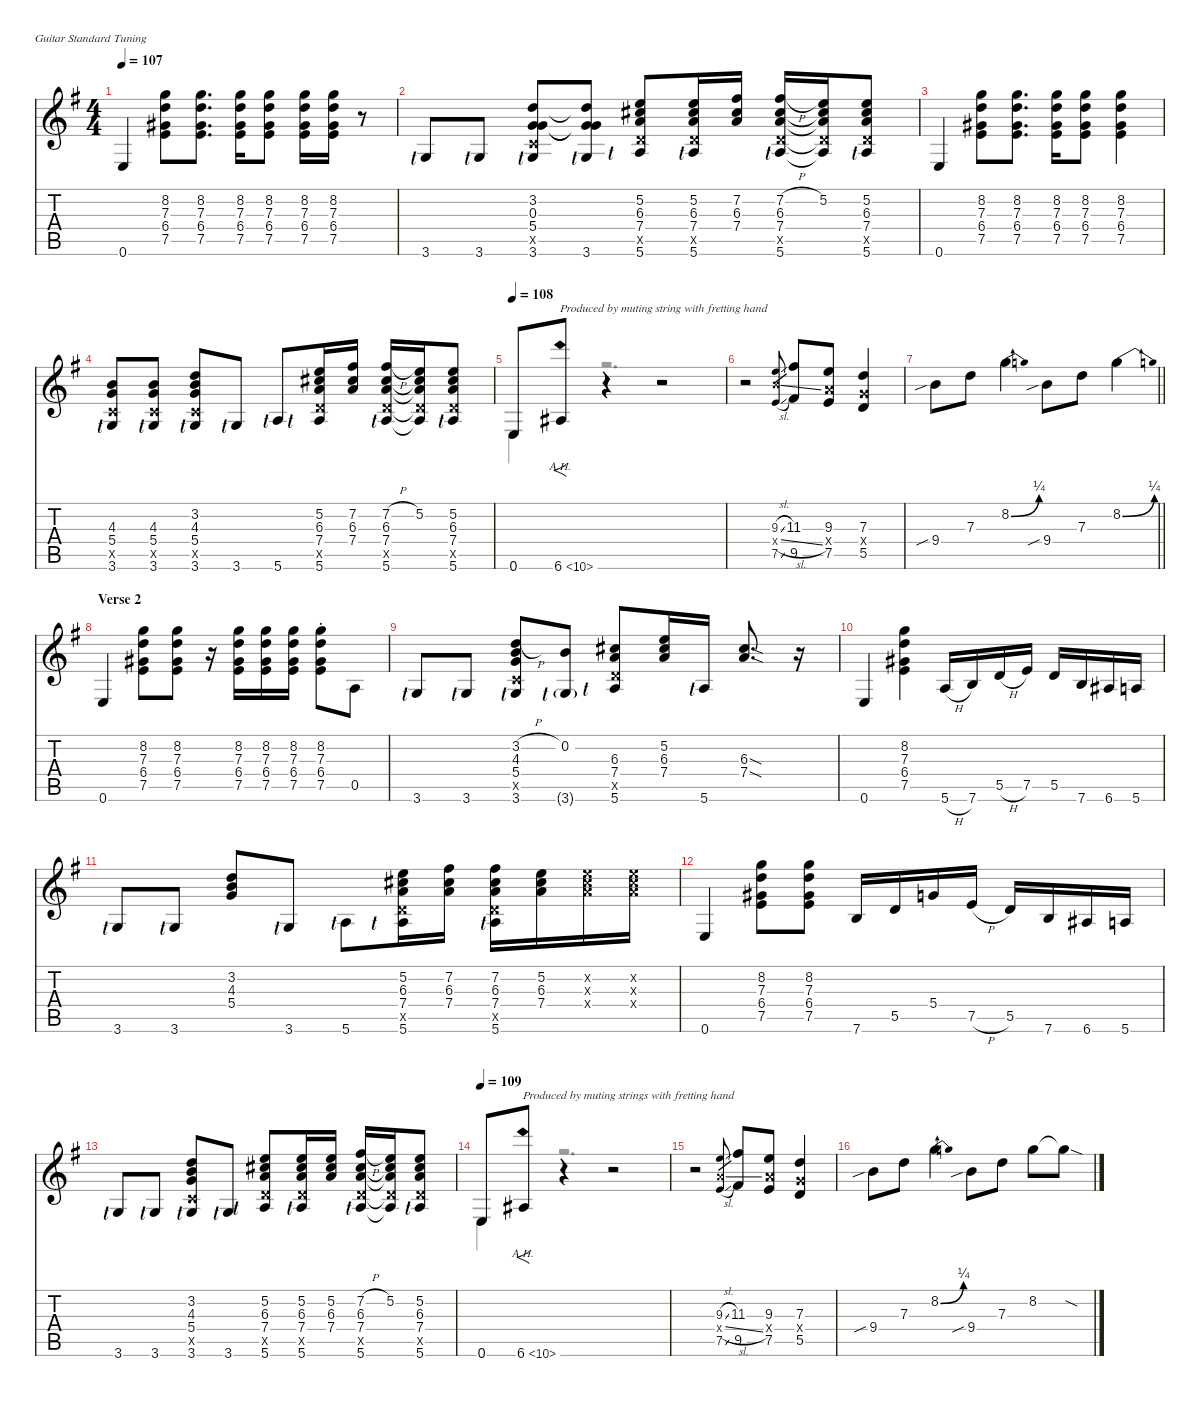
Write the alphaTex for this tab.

\defaultSystemsLayout 4
\hideDynamics
\bracketExtendMode nobrackets
\singleTrackTrackNamePolicy hidden
\multiTrackTrackNamePolicy hidden
\firstSystemTrackNameMode fullname
\firstSystemTrackNameOrientation horizontal
\otherSystemsTrackNameOrientation horizontal
\track ("Guitar: Jimi Hendrix (Fuzz Face) " "od.guit.") {instrument overdrivenguitar}
\staff {score tabs}
\tuning (E4 B3 G3 D3 A2 E2)
\voice
\ts (4 4)
\tempo 107
\clef g2
\ks g
0.6{acc forcenatural}.4{dy mf beam Up} (8.2{acc forcenatural} 7.3{acc forcenatural} 6.4{acc #} 7.5{acc forcenatural}).8{beam Down} (8.2{acc forcenatural} 7.3{acc forcenatural} 6.4{acc #} 7.5{acc forcenatural}).8{d beam Down} (8.2{acc forcenatural} 7.3{acc forcenatural} 6.4{acc #} 7.5{acc forcenatural}).16{beam Down} (8.2{acc forcenatural} 7.3{acc forcenatural} 6.4{acc #} 7.5{acc forcenatural}).8{beam Down} (8.2{acc forcenatural} 7.3{acc forcenatural} 6.4{acc #} 7.5{acc forcenatural}).16{beam Down} (8.2{acc forcenatural} 7.3{acc forcenatural} 6.4{acc #} 7.5{acc forcenatural}).16{beam Down} r.8{beam Down} |
3.6{lf 1 acc forcenatural}.8{beam Up} 3.6{lf 1 acc forcenatural}.8{beam Up} (3.2{acc forcenatural} 0.3{acc forcenatural} 5.4{acc forcenatural} 3.5{x acc forcenatural} 3.6{lf 1 acc forcenatural}).8{beam Up} (3.2{t acc forcenatural} 0.3{t acc forcenatural} 5.4{t acc forcenatural} 3.6{lf 1 acc forcenatural}).8{dy f beam Up} (5.2{acc forcenatural} 6.3{acc #} 7.4{acc forcenatural} 5.5{x acc forcenatural} 5.6{lf 1 acc forcenatural}).8{dy mf beam Up} (5.2{acc forcenatural} 6.3{acc #} 7.4{acc forcenatural} 5.5{x acc forcenatural} 5.6{lf 1 acc forcenatural}).16{beam Up} (7.2{acc #} 6.3{acc #} 7.4{acc forcenatural}).16{beam Up} (7.2{h acc #} 6.3{acc #} 7.4{acc forcenatural} 5.5{x acc forcenatural} 5.6{lf 1 acc forcenatural}).16{beam Up} (5.2{acc forcenatural} 6.3{t acc #} 7.4{t acc forcenatural} 5.5{x t acc forcenatural} 5.6{t acc forcenatural}).16{beam Up} (5.2{acc forcenatural} 6.3{acc #} 7.4{acc forcenatural} 5.5{x acc forcenatural} 5.6{lf 1 acc forcenatural}).8{beam Up} |
0.6{acc forcenatural}.4{beam Up} (8.2{acc forcenatural} 7.3{acc forcenatural} 6.4{acc #} 7.5{acc forcenatural}).8{beam Down} (8.2{acc forcenatural} 7.3{acc forcenatural} 6.4{acc #} 7.5{acc forcenatural}).8{d beam Down} (8.2{acc forcenatural} 7.3{acc forcenatural} 6.4{acc #} 7.5{acc forcenatural}).16{beam Down} (8.2{acc forcenatural} 7.3{acc forcenatural} 6.4{acc #} 7.5{acc forcenatural}).8{beam Down} (8.2{acc forcenatural} 7.3{acc forcenatural} 6.4{acc #} 7.5{acc forcenatural}).4{beam Down} |
(4.3{acc forcenatural} 5.4{acc forcenatural} 3.5{x acc forcenatural} 3.6{lf 1 acc forcenatural}).8{beam Up} (4.3{acc forcenatural} 5.4{acc forcenatural} 3.5{x acc forcenatural} 3.6{lf 1 acc forcenatural}).8{beam Up} (3.2{acc forcenatural} 4.3{acc forcenatural} 5.4{acc forcenatural} 3.5{x acc forcenatural} 3.6{lf 1 acc forcenatural}).8{beam Up} 3.6{lf 1 acc forcenatural}.8{beam Up} 5.6{lf 1 acc forcenatural}.8{beam Up} (5.2{acc forcenatural} 6.3{acc #} 7.4{acc forcenatural} 5.5{x acc forcenatural} 5.6{lf 1 acc forcenatural}).16{beam Up} (7.2{acc #} 6.3{acc #} 7.4{acc forcenatural}).16{beam Up} (7.2{h acc #} 6.3{acc #} 7.4{acc forcenatural} 5.5{x acc forcenatural} 5.6{lf 1 acc forcenatural}).16{beam Up} (5.2{acc forcenatural} 6.3{t acc #} 7.4{t acc forcenatural} 5.5{x t acc forcenatural} 5.6{t acc forcenatural}).16{beam Up} (5.2{acc forcenatural} 6.3{acc #} 7.4{acc forcenatural} 5.5{x acc forcenatural} 5.6{lf 1 acc forcenatural}).8{beam Up} |
\tempo 108
0.6{acc forcenatural}.8{beam Up} 6.6{ah 4 acc #}.8{f txt "Produced by muting string with fretting hand" beam Up} r.4{beam Up} r.2{beam Up} |
r.2{beam Down} (9.3{sl acc forcenatural} 9.4{sl x acc forcenatural} 7.5{sl acc forcenatural}).8{gr dy mp beam Up} (11.3{acc #} 9.5{acc #}).8{dy f beam Up} (9.3{acc forcenatural} 7.4{x acc forcenatural} 7.5{acc forcenatural}).8{beam Up} (7.3{acc forcenatural} 5.4{x acc forcenatural} 5.5{acc forcenatural}).4{beam Up} |
\barLineRight lightlight
9.4{sib acc forcenatural}.8{beam Down} 7.3{acc forcenatural}.8{beam Down} 8.2{be (bend 0 0 39 1) acc forcenatural}.4{beam Down} 9.4{sib acc forcenatural}.8{beam Down} 7.3{acc forcenatural}.8{beam Down} 8.2{be (bend 0 0 19.999999199999998 1) acc forcenatural}.4{beam Down} |
\section ("" "Verse 2")
0.6{acc forcenatural}.4{dy mf beam Up} (8.2{acc forcenatural} 7.3{acc forcenatural} 6.4{acc #} 7.5{acc forcenatural}).8{beam Down} (8.2{acc forcenatural} 7.3{acc forcenatural} 6.4{acc #} 7.5{acc forcenatural}).8{beam Down} r.16{beam Down} (8.2{acc forcenatural} 7.3{acc forcenatural} 6.4{acc #} 7.5{acc forcenatural}).16{beam Down} (8.2{acc forcenatural} 7.3{acc forcenatural} 6.4{acc #} 7.5{acc forcenatural}).16{beam Down} (8.2{acc forcenatural} 7.3{acc forcenatural} 6.4{acc #} 7.5{acc forcenatural}).16{beam Down} (8.2{st acc forcenatural} 7.3{st acc forcenatural} 6.4{st acc #} 7.5{st acc forcenatural}).8{beam Down} 0.5{acc forcenatural}.8{beam Down} |
3.6{lf 1 acc forcenatural}.8{beam Up} 3.6{lf 1 acc forcenatural}.8{beam Up} (3.2{h acc forcenatural} 4.3{acc forcenatural} 5.4{acc forcenatural} 3.5{x acc forcenatural} 3.6{lf 1 acc forcenatural}).8{beam Up} (0.2{acc forcenatural} 3.6{g lf 1 acc forcenatural}).8{beam Up} (6.3{acc #} 7.4{acc forcenatural} 5.5{x acc forcenatural} 5.6{lf 1 acc forcenatural}).8{beam Up} (5.2{acc forcenatural} 6.3{acc #} 7.4{acc forcenatural}).16{beam Up} 5.6{lf 1 acc forcenatural}.16{beam Up} (6.3{sod acc #} 7.4{sod acc forcenatural}).8{d beam Up} r.16{beam Up} |
0.6{acc forcenatural}.4{beam Up} (8.2{acc forcenatural} 7.3{acc forcenatural} 6.4{acc #} 7.5{acc forcenatural}).4{beam Down} 5.6{h acc forcenatural}.16{beam Up} 7.6{acc forcenatural}.16{beam Up} 5.5{h acc forcenatural}.16{beam Up} 7.5{acc forcenatural}.16{beam Up} 5.5{acc forcenatural}.16{beam Up} 7.6{acc forcenatural}.16{beam Up} 6.6{acc #}.16{beam Up} 5.6{acc forcenatural}.16{beam Up} |
3.6{lf 1 acc forcenatural}.8{beam Up} 3.6{lf 1 acc forcenatural}.8{beam Up} (3.2{acc forcenatural} 4.3{acc forcenatural} 5.4{acc forcenatural}).8{beam Up} 3.6{lf 1 acc forcenatural}.8{beam Up} 5.6{lf 1 acc forcenatural}.8{beam Down} (5.2{acc forcenatural} 6.3{acc #} 7.4{acc forcenatural} 5.5{x acc forcenatural} 5.6{lf 1 acc forcenatural}).16{beam Down} (7.2{acc #} 6.3{acc #} 7.4{acc forcenatural}).16{beam Down} (7.2{acc #} 6.3{acc #} 7.4{acc forcenatural} 5.5{x acc forcenatural} 5.6{lf 1 acc forcenatural}).16{beam Down} (5.2{acc forcenatural} 6.3{acc #} 7.4{acc forcenatural}).16{beam Down} (5.2{x acc forcenatural} 6.3{x acc #} 7.4{x acc forcenatural}).16{beam Down} (5.2{x acc forcenatural} 6.3{x acc #} 7.4{x acc forcenatural}).16{beam Down} |
0.6{acc forcenatural}.4{beam Up} (8.2{acc forcenatural} 7.3{acc forcenatural} 6.4{acc #} 7.5{acc forcenatural}).8{beam Down} (8.2{acc forcenatural} 7.3{acc forcenatural} 6.4{acc #} 7.5{acc forcenatural}).8{beam Down} 7.6{acc forcenatural}.16{beam Up} 5.5{acc forcenatural}.16{beam Up} 5.4{acc forcenatural}.16{beam Up} 7.5{h acc forcenatural}.16{beam Up} 5.5{acc forcenatural}.16{beam Up} 7.6{acc forcenatural}.16{beam Up} 6.6{acc #}.16{beam Up} 5.6{acc forcenatural}.16{beam Up} |
3.6{lf 1 acc forcenatural}.8{beam Up} 3.6{lf 1 acc forcenatural}.8{beam Up} (3.2{acc forcenatural} 4.3{acc forcenatural} 5.4{acc forcenatural} 3.5{x acc forcenatural} 3.6{lf 1 acc forcenatural}).8{beam Up} 3.6{lf 1 acc forcenatural}.8{beam Up} (5.2{acc forcenatural} 6.3{acc #} 7.4{acc forcenatural} 5.5{x acc forcenatural} 5.6{lf 1 acc forcenatural}).8{beam Up} (5.2{acc forcenatural} 6.3{acc #} 7.4{acc forcenatural} 5.5{x acc forcenatural} 5.6{lf 1 acc forcenatural}).16{beam Up} (5.2{acc forcenatural} 6.3{acc #} 7.4{acc forcenatural}).16{beam Up} (7.2{h acc #} 6.3{acc #} 7.4{acc forcenatural} 5.5{x acc forcenatural} 5.6{lf 1 acc forcenatural}).16{beam Up} (5.2{acc forcenatural} 6.3{t acc #} 7.4{t acc forcenatural} 5.5{x t acc forcenatural} 5.6{t acc forcenatural}).16{beam Up} (5.2{acc forcenatural} 6.3{acc #} 7.4{acc forcenatural} 5.5{x acc forcenatural} 5.6{lf 1 acc forcenatural}).8{beam Up} |
\tempo 109
0.6{acc forcenatural}.8{beam Up} 6.6{ah 4 acc #}.8{f txt "Produced by muting strings with fretting hand" beam Up} r.4{beam Up} r.2{beam Up} |
r.2{beam Down} (9.3{sl acc forcenatural} 7.4{sl x acc forcenatural} 7.5{sl acc forcenatural}).8{gr dy mp beam Up} (11.3{acc #} 9.5{acc #}).8{dy mf beam Up} (9.3{acc forcenatural} 7.4{x acc forcenatural} 7.5{acc forcenatural}).8{beam Up} (7.3{acc forcenatural} 5.4{x acc forcenatural} 5.5{acc forcenatural}).4{beam Up} |
9.4{sib acc forcenatural}.8{beam Down} 7.3{acc forcenatural}.8{beam Down} 8.2{be (bend 0 0 34.9999992 1) acc forcenatural}.4{beam Down} 9.4{sib acc forcenatural}.8{beam Down} 7.3{acc forcenatural}.8{beam Down} 8.2{acc forcenatural}.8{beam Down} 8.2{sod t acc forcenatural}.8{dy f beam Down}
\voice
\clef g2
\ottava regular
\simile none
\ks g
|
|
|
|
0.6{acc forcenatural}.4{dy mf beam Down} r.2{d beam Down} |
|
\barLineRight lightlight
|
|
|
|
|
|
|
0.6{acc forcenatural}.4{beam Down} r.2{d beam Down} |
|
